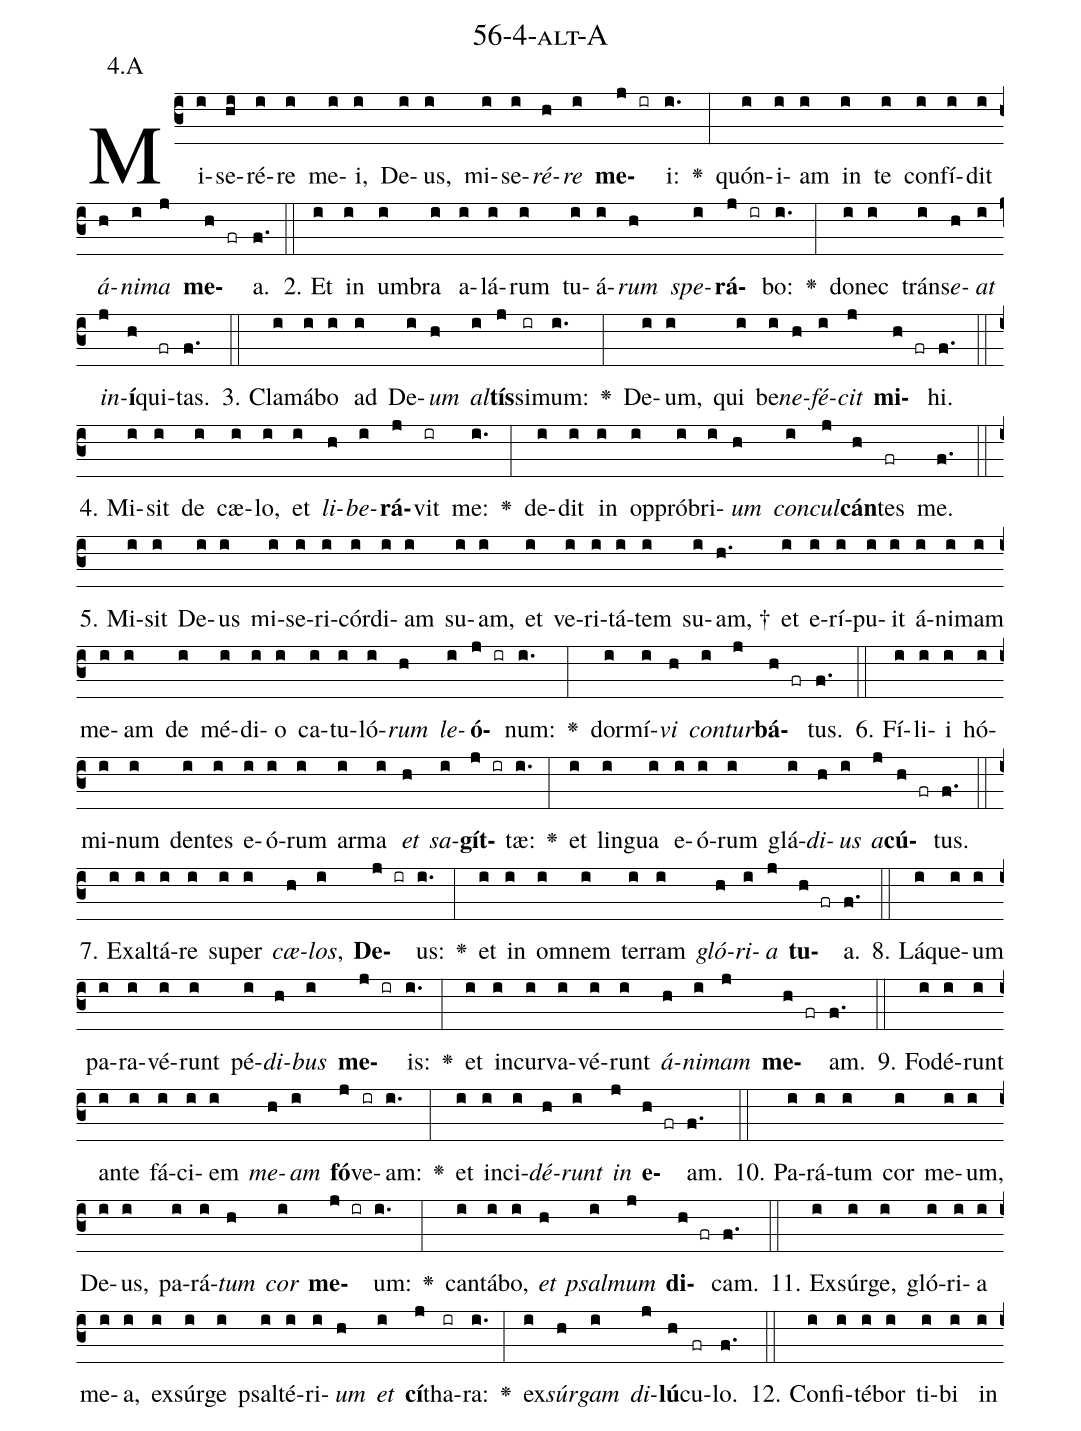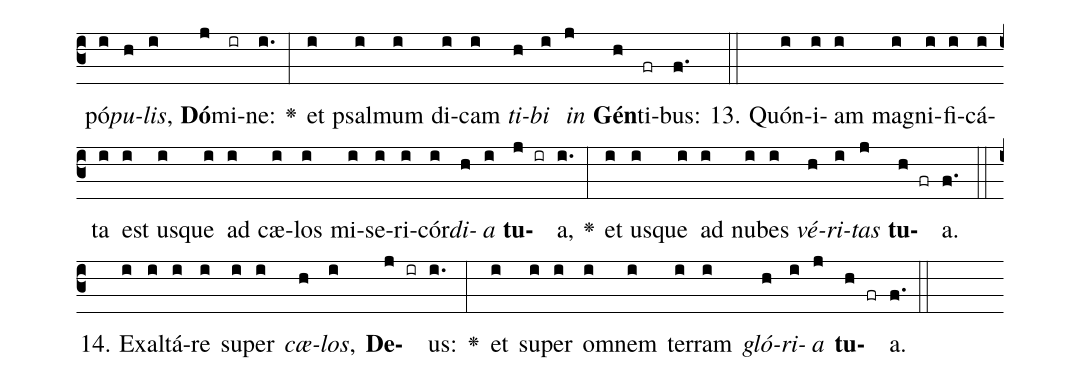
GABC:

name: 56-4-alt-A;
annotation: 4.A;
%%
(c3)Mi(i)se(hi)ré(i)re(i) me(i)i,(i) De(i)us,(i) mi(i)se(i)<i>ré</i>(h)<i>re</i>(i) <b>me</b>(j ir)i:(i.) <v>\greheightstar</v>(:) quón(i)i(i)am(i) in(i) te(i) con(i)fí(i)dit(i) <i>á</i>(h)<i>ni</i>(i)<i>ma</i>(j) <b>me</b>(h fr)a.(f.) (::)
2. Et(i) in(i) um(i)bra(i) a(i)lá(i)rum(i) tu(i)á(i)<i>rum</i>(h) <i>spe</i>(i)<b>rá</b>(j ir)bo:(i.) <v>\greheightstar</v>(:) do(i)nec(i) tráns(i)<i>e</i>(h)<i>at</i>(i) <i>in</i>(j)<b>í</b>(h)qui(fr)tas.(f.) (::)
3. Cla(i)má(i)bo(i) ad(i) De(i)<i>um</i>(h) <i>al</i>(i)<b>tís</b>(j)si(ir)mum:(i.) <v>\greheightstar</v>(:) De(i)um,(i) qui(i) be(i)<i>ne</i>(h)<i>fé</i>(i)<i>cit</i>(j) <b>mi</b>(h fr)hi.(f.) (::)
4. Mi(i)sit(i) de(i) cæ(i)lo,(i) et(i) <i>li</i>(h)<i>be</i>(i)<b>rá</b>(j)vit(ir) me:(i.) <v>\greheightstar</v>(:) de(i)dit(i) in(i) op(i)pró(i)bri(i)<i>um</i>(h) <i>con</i>(i)<i>cul</i>(j)<b>cán</b>(h)tes(fr) me.(f.) (::)
5. Mi(i)sit(i) De(i)us(i) mi(i)se(i)ri(i)cór(i)di(i)am(i) su(i)am,(i) et(i) ve(i)ri(i)tá(i)tem(i) su(i)am, †(h.) et(i) e(i)rí(i)pu(i)it(i) á(i)ni(i)mam(i) me(i)am(i) de(i) mé(i)di(i)o(i) ca(i)tu(i)ló(i)<i>rum</i>(h) <i>le</i>(i)<b>ó</b>(j ir)num:(i.) <v>\greheightstar</v>(:) dor(i)mí(i)<i>vi</i>(h) <i>con</i>(i)<i>tur</i>(j)<b>bá</b>(h fr)tus.(f.) (::)
6. Fí(i)li(i)i(i) hó(i)mi(i)num(i) den(i)tes(i) e(i)ó(i)rum(i) ar(i)ma(i) <i>et</i>(h) <i>sa</i>(i)<b>gít</b>(j ir)tæ:(i.) <v>\greheightstar</v>(:) et(i) lin(i)gua(i) e(i)ó(i)rum(i) glá(i)<i>di</i>(h)<i>us</i>(i) <i>a</i>(j)<b>cú</b>(h fr)tus.(f.) (::)
7. Ex(i)al(i)tá(i)re(i) su(i)per(i) <i>cæ</i>(h)<i>los</i>,(i) <b>De</b>(j ir)us:(i.) <v>\greheightstar</v>(:) et(i) in(i) om(i)nem(i) ter(i)ram(i) <i>gló</i>(h)<i>ri</i>(i)<i>a</i>(j) <b>tu</b>(h fr)a.(f.) (::)
8. Lá(i)que(i)um(i) pa(i)ra(i)vé(i)runt(i) pé(i)<i>di</i>(h)<i>bus</i>(i) <b>me</b>(j ir)is:(i.) <v>\greheightstar</v>(:) et(i) in(i)cur(i)va(i)vé(i)runt(i) <i>á</i>(h)<i>ni</i>(i)<i>mam</i>(j) <b>me</b>(h fr)am.(f.) (::)
9. Fo(i)dé(i)runt(i) an(i)te(i) fá(i)ci(i)em(i) <i>me</i>(h)<i>am</i>(i) <b>fó</b>(j)ve(ir)am:(i.) <v>\greheightstar</v>(:) et(i) in(i)ci(i)<i>dé</i>(h)<i>runt</i>(i) <i>in</i>(j) <b>e</b>(h fr)am.(f.) (::)
10. Pa(i)rá(i)tum(i) cor(i) me(i)um,(i) De(i)us,(i) pa(i)rá(i)<i>tum</i>(h) <i>cor</i>(i) <b>me</b>(j ir)um:(i.) <v>\greheightstar</v>(:) can(i)tá(i)bo,(i) <i>et</i>(h) <i>psal</i>(i)<i>mum</i>(j) <b>di</b>(h fr)cam.(f.) (::)
11. Ex(i)súr(i)ge,(i) gló(i)ri(i)a(i) me(i)a,(i) ex(i)súr(i)ge(i) psal(i)té(i)ri(i)<i>um</i>(h) <i>et</i>(i) <b>cí</b>(j)tha(ir)ra:(i.) <v>\greheightstar</v>(:) ex(i)<i>súr</i>(h)<i>gam</i>(i) <i>di</i>(j)<b>lú</b>(h)cu(fr)lo.(f.) (::)
12. Con(i)fi(i)té(i)bor(i) ti(i)bi(i) in(i) pó(i)<i>pu</i>(h)<i>lis</i>,(i) <b>Dó</b>(j)mi(ir)ne:(i.) <v>\greheightstar</v>(:) et(i) psal(i)mum(i) di(i)cam(i) <i>ti</i>(h)<i>bi</i>(i) <i>in</i>(j) <b>Gén</b>(h)ti(fr)bus:(f.) (::)
13. Quón(i)i(i)am(i) ma(i)gni(i)fi(i)cá(i)ta(i) est(i) us(i)que(i) ad(i) cæ(i)los(i) mi(i)se(i)ri(i)cór(i)<i>di</i>(h)<i>a</i>(i) <b>tu</b>(j ir)a,(i.) <v>\greheightstar</v>(:) et(i) us(i)que(i) ad(i) nu(i)bes(i) <i>vé</i>(h)<i>ri</i>(i)<i>tas</i>(j) <b>tu</b>(h fr)a.(f.) (::)
14. Ex(i)al(i)tá(i)re(i) su(i)per(i) <i>cæ</i>(h)<i>los</i>,(i) <b>De</b>(j ir)us:(i.) <v>\greheightstar</v>(:) et(i) su(i)per(i) om(i)nem(i) ter(i)ram(i) <i>gló</i>(h)<i>ri</i>(i)<i>a</i>(j) <b>tu</b>(h fr)a.(f.) (::)
